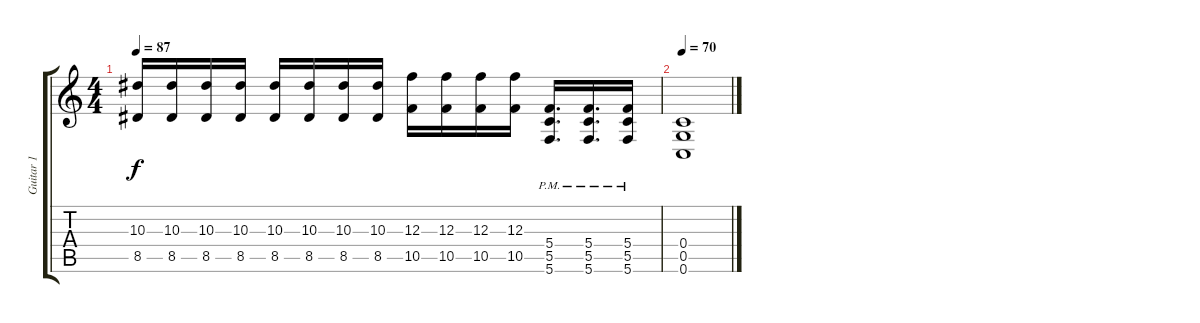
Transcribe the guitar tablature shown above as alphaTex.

\track ("Guitar 1" "Guitar 1") {instrument distortionguitar}
\staff {score tabs}
\tuning (D4 A3 F3 C3 G2 C2) {hide}
\ts (4 4)
\tempo 87
\clef g2
\ks c
(10.3 8.5).16{dy f} (10.3 8.5).16 (10.3 8.5).16 (10.3 8.5).16 (10.3 8.5).16 (10.3 8.5).16 (10.3 8.5).16 (10.3 8.5).16 (12.3 10.5).16 (12.3 10.5).16 (12.3 10.5).16 (12.3 10.5).16 (5.4{pm} 5.5{pm} 5.6{pm}).16{d} (5.4{pm} 5.5{pm} 5.6{pm}).16{d} (5.4{pm} 5.5{pm} 5.6{pm}).16 |
\tempo 70
(0.4 0.5 0.6).1
